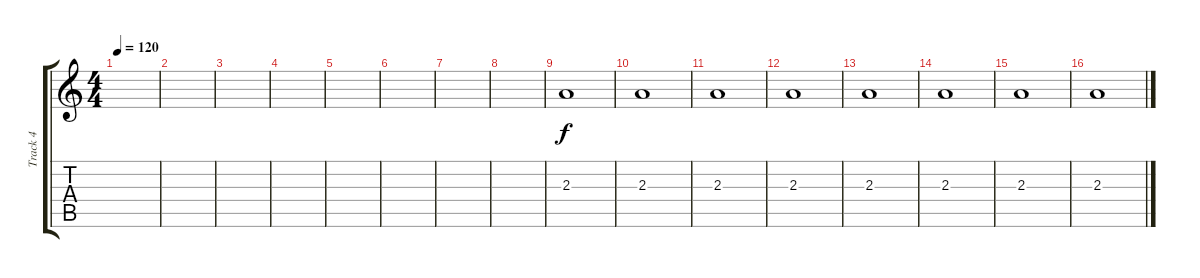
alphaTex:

\track ("Track 4" "Track 4") {instrument acousticguitarsteel}
\staff {score tabs}
\tuning (E4 B3 G3 D3 A2 E2) {hide}
\ts (4 4)
\tempo 120
\clef g2
\ks c
|
|
|
|
|
|
|
|
2.3.1 |
2.3.1 |
2.3.1 |
2.3.1 |
2.3.1 |
2.3.1 |
2.3.1 |
2.3.1
